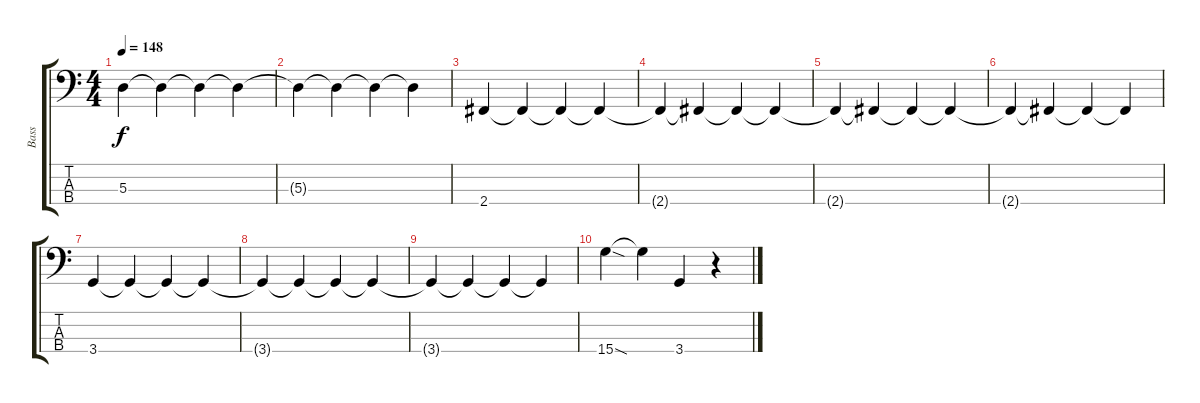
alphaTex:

\track ("Bass" "Bass") {instrument electricbassfinger}
\staff {score tabs}
\tuning (G2 D2 A1 E1) {hide}
\ts (4 4)
\tempo 148
\clef f4
\ks c
5.3{t}.4{dy f} 5.3{t}.4 5.3{t}.4 5.3{t}.4 |
5.3{t}.4 5.3{t}.4 5.3{t}.4 5.3{t}.4 |
2.4.4 2.4{t}.4 2.4{t}.4 2.4{t}.4 |
2.4{t}.4 2.4{t}.4 2.4{t}.4 2.4{t}.4 |
2.4{t}.4 2.4{t}.4 2.4{t}.4 2.4{t}.4 |
2.4{t}.4 2.4{t}.4 2.4{t}.4 2.4{t}.4 |
3.4.4 3.4{t}.4 3.4{t}.4 3.4{t}.4 |
3.4{t}.4 3.4{t}.4 3.4{t}.4 3.4{t}.4 |
3.4{t}.4 3.4{t}.4 3.4{t}.4 3.4{t}.4 |
15.4{sod}.4 15.4{t}.4 3.4.4 r.4
